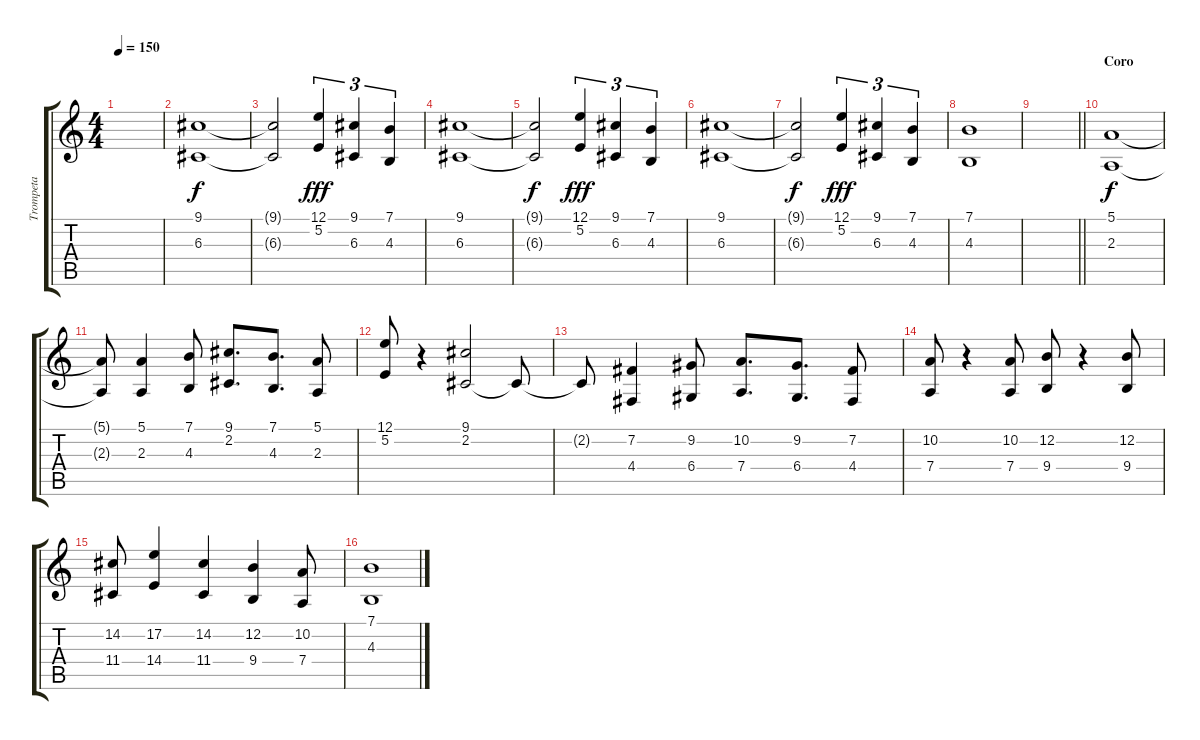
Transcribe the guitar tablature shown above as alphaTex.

\track ("Trompeta" "Trompeta") {instrument trumpet}
\staff {score tabs}
\tuning (E4 B3 G3 D3 A2 E2) {hide}
\ts (4 4)
\tempo 150
\clef g2
\ks c
|
(9.1 6.3).1 |
(9.1{t} 6.3{t}).2{dy f} (12.1 5.2).4{tu (3 2) dy fff} (9.1 6.3).4{tu (3 2)} (7.1 4.3).4{tu (3 2)} |
(9.1 6.3).1 |
(9.1{t} 6.3{t}).2{dy f} (12.1 5.2).4{tu (3 2) dy fff} (9.1 6.3).4{tu (3 2)} (7.1 4.3).4{tu (3 2)} |
(9.1 6.3).1 |
(9.1{t} 6.3{t}).2{dy f} (12.1 5.2).4{tu (3 2) dy fff} (9.1 6.3).4{tu (3 2)} (7.1 4.3).4{tu (3 2)} |
(7.1 4.3).1 |
\barLineRight lightlight
|
\section ("" "Coro")
(5.1 2.3).1{dy f} |
(5.1{t} 2.3{t}).8 (5.1 2.3).4 (7.1 4.3).8 (9.1 2.2).8{d} (7.1 4.3).8{d} (5.1 2.3).8 |
(12.1 5.2).8 r.4 (9.1 2.2).2 2.2{t}.8 |
2.2{t}.8 (7.2 4.4).4 (9.2 6.4).8 (10.2 7.4).8{d} (9.2 6.4).8{d} (7.2 4.4).8 |
(10.2 7.4).8 r.4 (10.2 7.4).8 (12.2 9.4).8 r.4 (12.2 9.4).8 |
(14.2 11.4).8 (17.2 14.4).4 (14.2 11.4).4 (12.2 9.4).4 (10.2 7.4).8 |
(7.1 4.3).1
